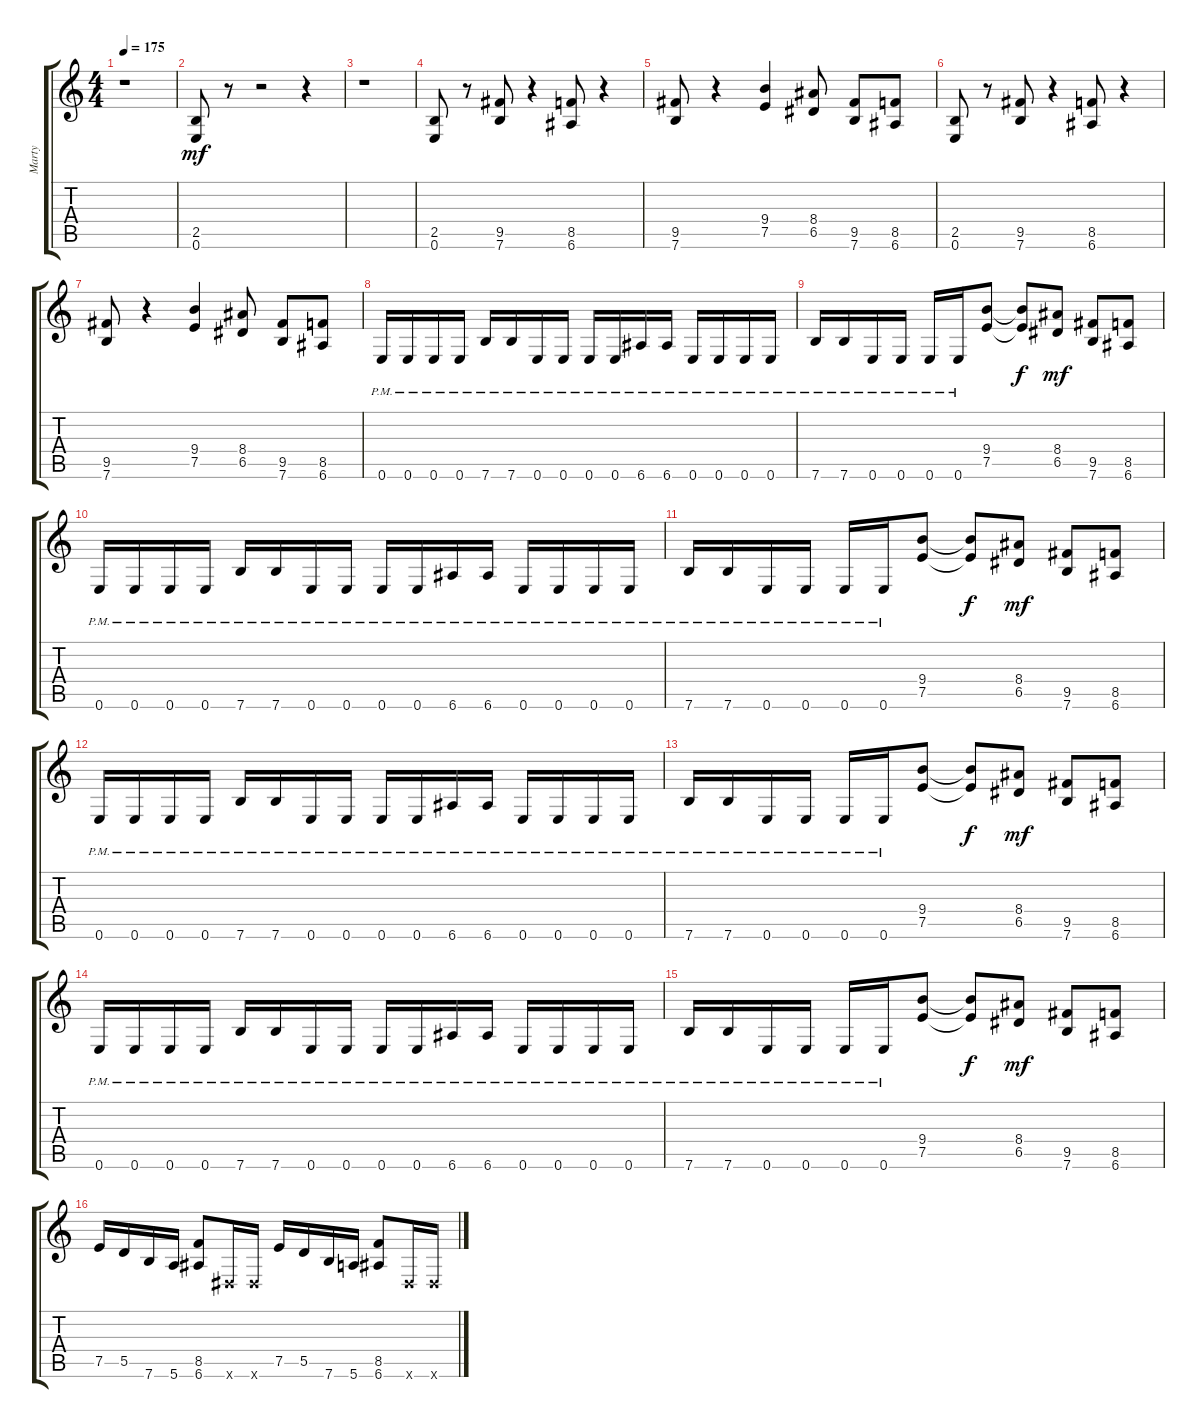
\track ("Marty" "Marty") {instrument distortionguitar}
\staff {score tabs}
\tuning (E4 B3 G3 D3 A2 E2) {hide}
\ts (4 4)
\tempo 175
\clef g2
\ks c
r.1{dy mf} |
(2.5 0.6).8 r.8 r.2 r.4 |
r.1 |
(2.5 0.6).8 r.8 (9.5 7.6).8 r.4 (8.5 6.6).8 r.4 |
(9.5 7.6).8 r.4 (9.4 7.5).4 (8.4 6.5).8 (9.5 7.6).8 (8.5 6.6).8 |
(2.5 0.6).8 r.8 (9.5 7.6).8 r.4 (8.5 6.6).8 r.4 |
(9.5 7.6).8 r.4 (9.4 7.5).4 (8.4 6.5).8 (9.5 7.6).8 (8.5 6.6).8 |
0.6{pm}.16 0.6{pm}.16 0.6{pm}.16 0.6{pm}.16 7.6{pm}.16 7.6{pm}.16 0.6{pm}.16 0.6{pm}.16 0.6{pm}.16 0.6{pm}.16 6.6{pm}.16 6.6{pm}.16 0.6{pm}.16 0.6{pm}.16 0.6{pm}.16 0.6{pm}.16 |
7.6{pm}.16 7.6{pm}.16 0.6{pm}.16 0.6{pm}.16 0.6{pm}.16 0.6{pm}.16 (9.4 7.5).8 (9.4{t} 7.5{t}).8{dy f} (8.4 6.5).8{dy mf} (9.5 7.6).8 (8.5 6.6).8 |
0.6{pm}.16 0.6{pm}.16 0.6{pm}.16 0.6{pm}.16 7.6{pm}.16 7.6{pm}.16 0.6{pm}.16 0.6{pm}.16 0.6{pm}.16 0.6{pm}.16 6.6{pm}.16 6.6{pm}.16 0.6{pm}.16 0.6{pm}.16 0.6{pm}.16 0.6{pm}.16 |
7.6{pm}.16 7.6{pm}.16 0.6{pm}.16 0.6{pm}.16 0.6{pm}.16 0.6{pm}.16 (9.4 7.5).8 (9.4{t} 7.5{t}).8{dy f} (8.4 6.5).8{dy mf} (9.5 7.6).8 (8.5 6.6).8 |
0.6{pm}.16 0.6{pm}.16 0.6{pm}.16 0.6{pm}.16 7.6{pm}.16 7.6{pm}.16 0.6{pm}.16 0.6{pm}.16 0.6{pm}.16 0.6{pm}.16 6.6{pm}.16 6.6{pm}.16 0.6{pm}.16 0.6{pm}.16 0.6{pm}.16 0.6{pm}.16 |
7.6{pm}.16 7.6{pm}.16 0.6{pm}.16 0.6{pm}.16 0.6{pm}.16 0.6{pm}.16 (9.4 7.5).8 (9.4{t} 7.5{t}).8{dy f} (8.4 6.5).8{dy mf} (9.5 7.6).8 (8.5 6.6).8 |
0.6{pm}.16 0.6{pm}.16 0.6{pm}.16 0.6{pm}.16 7.6{pm}.16 7.6{pm}.16 0.6{pm}.16 0.6{pm}.16 0.6{pm}.16 0.6{pm}.16 6.6{pm}.16 6.6{pm}.16 0.6{pm}.16 0.6{pm}.16 0.6{pm}.16 0.6{pm}.16 |
7.6{pm}.16 7.6{pm}.16 0.6{pm}.16 0.6{pm}.16 0.6{pm}.16 0.6{pm}.16 (9.4 7.5).8 (9.4{t} 7.5{t}).8{dy f} (8.4 6.5).8{dy mf} (9.5 7.6).8 (8.5 6.6).8 |
7.5.16 5.5.16 7.6.16 5.6.16 (8.5 6.6).8 -1.6{x}.16 -1.6{x}.16 7.5.16 5.5.16 7.6.16 5.6.16 (8.5 6.6).8 -1.6{x}.16 -1.6{x}.16
